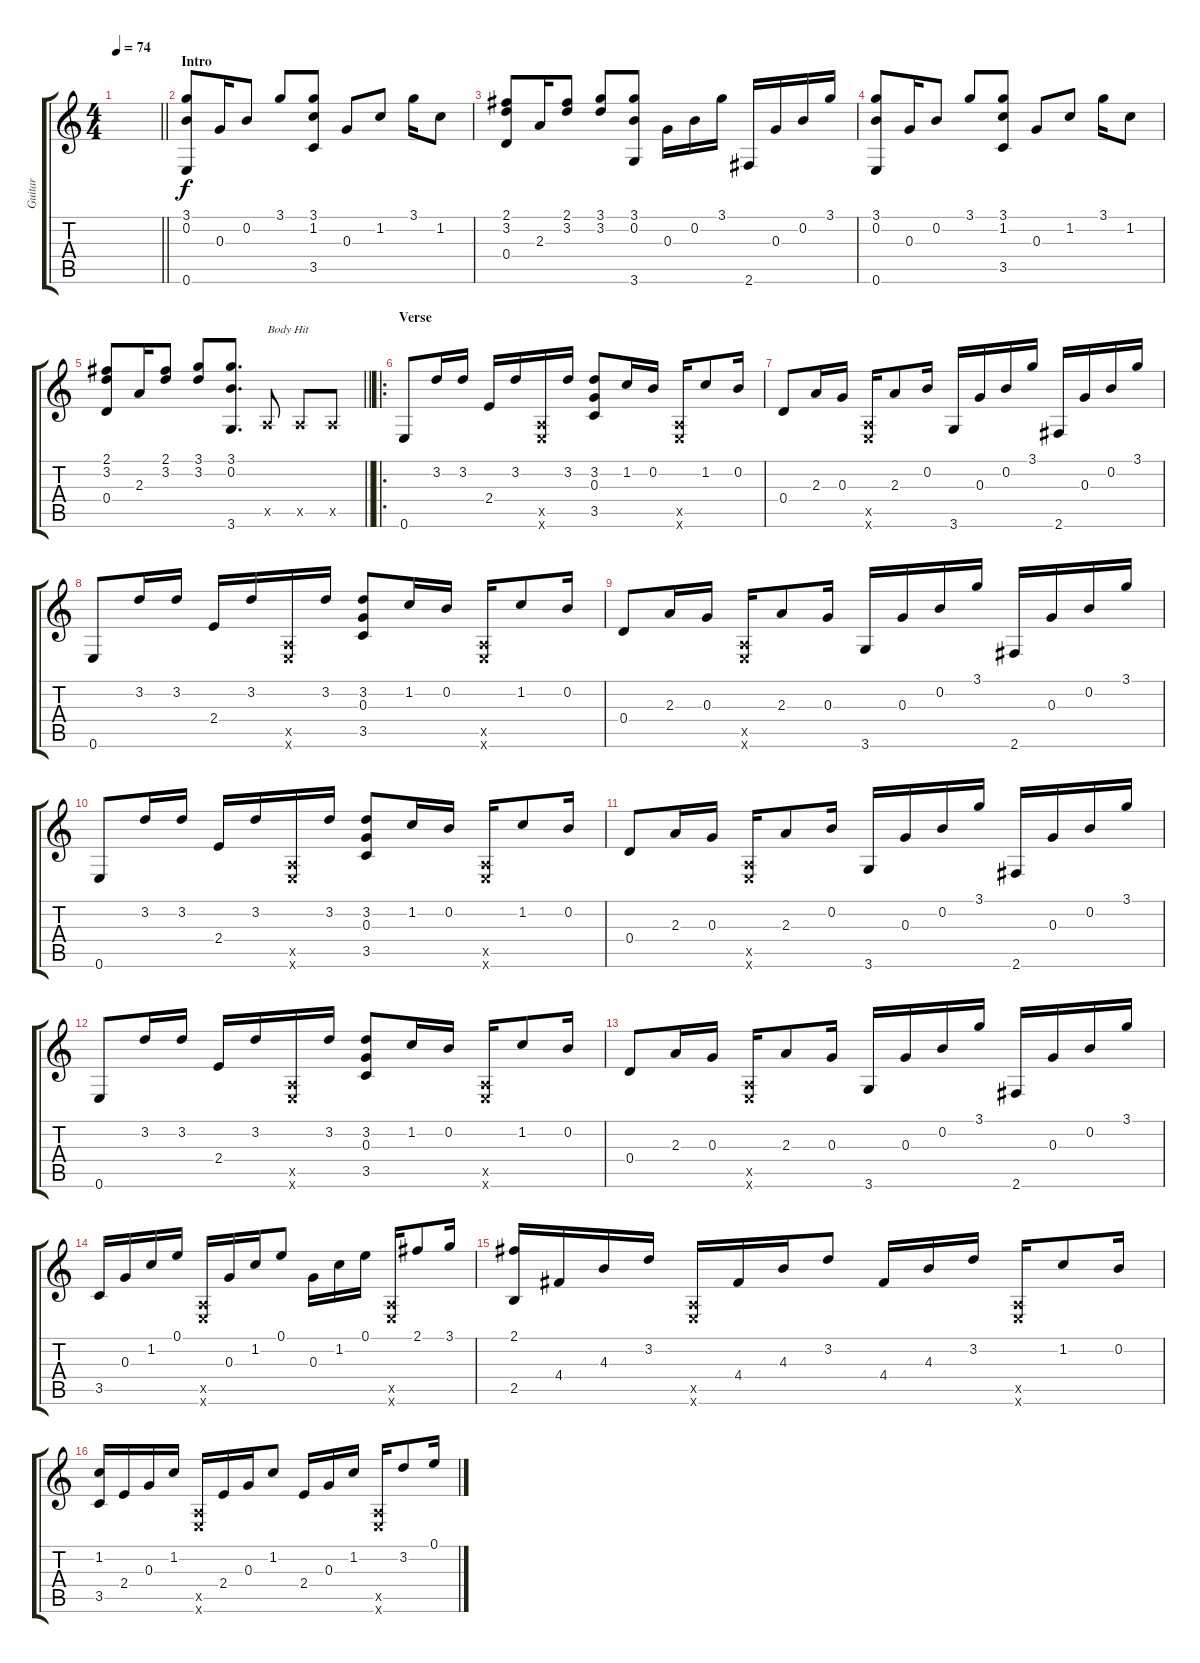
\track ("Guitar" "Guitar") {instrument acousticguitarsteel}
\staff {score tabs}
\tuning (E4 B3 G3 D3 A2 E2) {hide}
\ts (4 4)
\tempo 74
\clef g2
\barLineRight lightlight
\ks c
|
\section ("" "Intro")
(3.1 0.2 0.6).8 0.3.16 0.2.8 3.1.8 (3.1 1.2 3.5).8 0.3.8 1.2.8 3.1.16 1.2.8 |
(2.1 3.2 0.4).8 2.3.16 (2.1 3.2).8 (3.1 3.2).8 (3.1 0.2 3.6).8 0.3.16 0.2.16 3.1.16 2.6.16 0.3.16 0.2.16 3.1.16 |
(3.1 0.2 0.6).8 0.3.16 0.2.8 3.1.8 (3.1 1.2 3.5).8 0.3.8 1.2.8 3.1.16 1.2.8 |
\barLineRight lightlight
(2.1 3.2 0.4).8 2.3.16 (2.1 3.2).8 (3.1 3.2).8 (3.1 0.2 3.6).8{d} 0.5{x}.8{txt "Body Hit"} 0.5{x}.8 0.5{x}.8 |
\ro
\section ("" "Verse")
0.6.8 3.2.16 3.2.16 2.4.16 3.2.16 (0.5{x} 0.6{x}).16 3.2.16 (3.2 0.3 3.5).8 1.2.16 0.2.16 (0.5{x} 0.6{x}).16 1.2.8 0.2.16 |
0.4.8 2.3.16 0.3.16 (0.5{x} 0.6{x}).16 2.3.8 0.2.16 3.6.16 0.3.16 0.2.16 3.1.16 2.6.16 0.3.16 0.2.16 3.1.16 |
0.6.8 3.2.16 3.2.16 2.4.16 3.2.16 (0.5{x} 0.6{x}).16 3.2.16 (3.2 0.3 3.5).8 1.2.16 0.2.16 (0.5{x} 0.6{x}).16 1.2.8 0.2.16 |
0.4.8 2.3.16 0.3.16 (0.5{x} 0.6{x}).16 2.3.8 0.3.16 3.6.16 0.3.16 0.2.16 3.1.16 2.6.16 0.3.16 0.2.16 3.1.16 |
0.6.8 3.2.16 3.2.16 2.4.16 3.2.16 (0.5{x} 0.6{x}).16 3.2.16 (3.2 0.3 3.5).8 1.2.16 0.2.16 (0.5{x} 0.6{x}).16 1.2.8 0.2.16 |
0.4.8 2.3.16 0.3.16 (0.5{x} 0.6{x}).16 2.3.8 0.2.16 3.6.16 0.3.16 0.2.16 3.1.16 2.6.16 0.3.16 0.2.16 3.1.16 |
0.6.8 3.2.16 3.2.16 2.4.16 3.2.16 (0.5{x} 0.6{x}).16 3.2.16 (3.2 0.3 3.5).8 1.2.16 0.2.16 (0.5{x} 0.6{x}).16 1.2.8 0.2.16 |
0.4.8 2.3.16 0.3.16 (0.5{x} 0.6{x}).16 2.3.8 0.3.16 3.6.16 0.3.16 0.2.16 3.1.16 2.6.16 0.3.16 0.2.16 3.1.16 |
3.5.16 0.3.16 1.2.16 0.1.16 (0.5{x} 0.6{x}).16 0.3.16 1.2.16 0.1.8 0.3.16 1.2.16 0.1.16 (0.5{x} 0.6{x}).16 2.1.8 3.1.16 |
(2.1 2.5).16 4.4.16 4.3.16 3.2.16 (0.5{x} 0.6{x}).16 4.4.16 4.3.16 3.2.8 4.4.16 4.3.16 3.2.16 (0.5{x} 0.6{x}).16 1.2.8 0.2.16 |
(1.2 3.5).16 2.4.16 0.3.16 1.2.16 (0.5{x} 0.6{x}).16 2.4.16 0.3.16 1.2.8 2.4.16 0.3.16 1.2.16 (0.5{x} 0.6{x}).16 3.2.8 0.1.16
